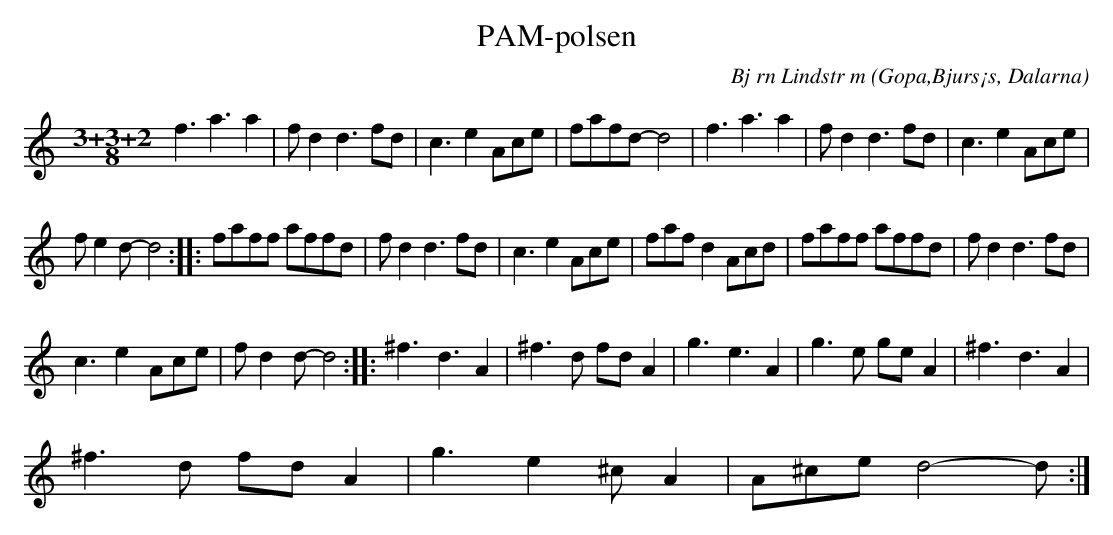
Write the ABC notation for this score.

X:1
T:PAM-polsen
C: Bj rn Lindstr m
O:Gopa,Bjurs¡s, Dalarna
M:3/4
L:1/8
K:C
[M:3+3+2/8] f3 a3 a2 | f d2 d3 fd | c3 e2 Ace | fafd- d4 | f3 a3 a2 | f d2 d3 fd | c3 e2 Ace | %31
 f e2 d- d4 :: faff affd | f d2 d3 fd | c3 e2 Ace | faf d2 Acd | faff affd | f d2 d3 fd | %38
 c3 e2 Ace | f d2 d- d4 :: ^f3 d3 A2 | ^f3 d fd A2 | g3 e3 A2 | g3 e ge A2 | ^f3 d3 A2 | %45
 ^f3 d fd A2 | g3 e2 ^c A2 | A^ce d4- d :| %48
